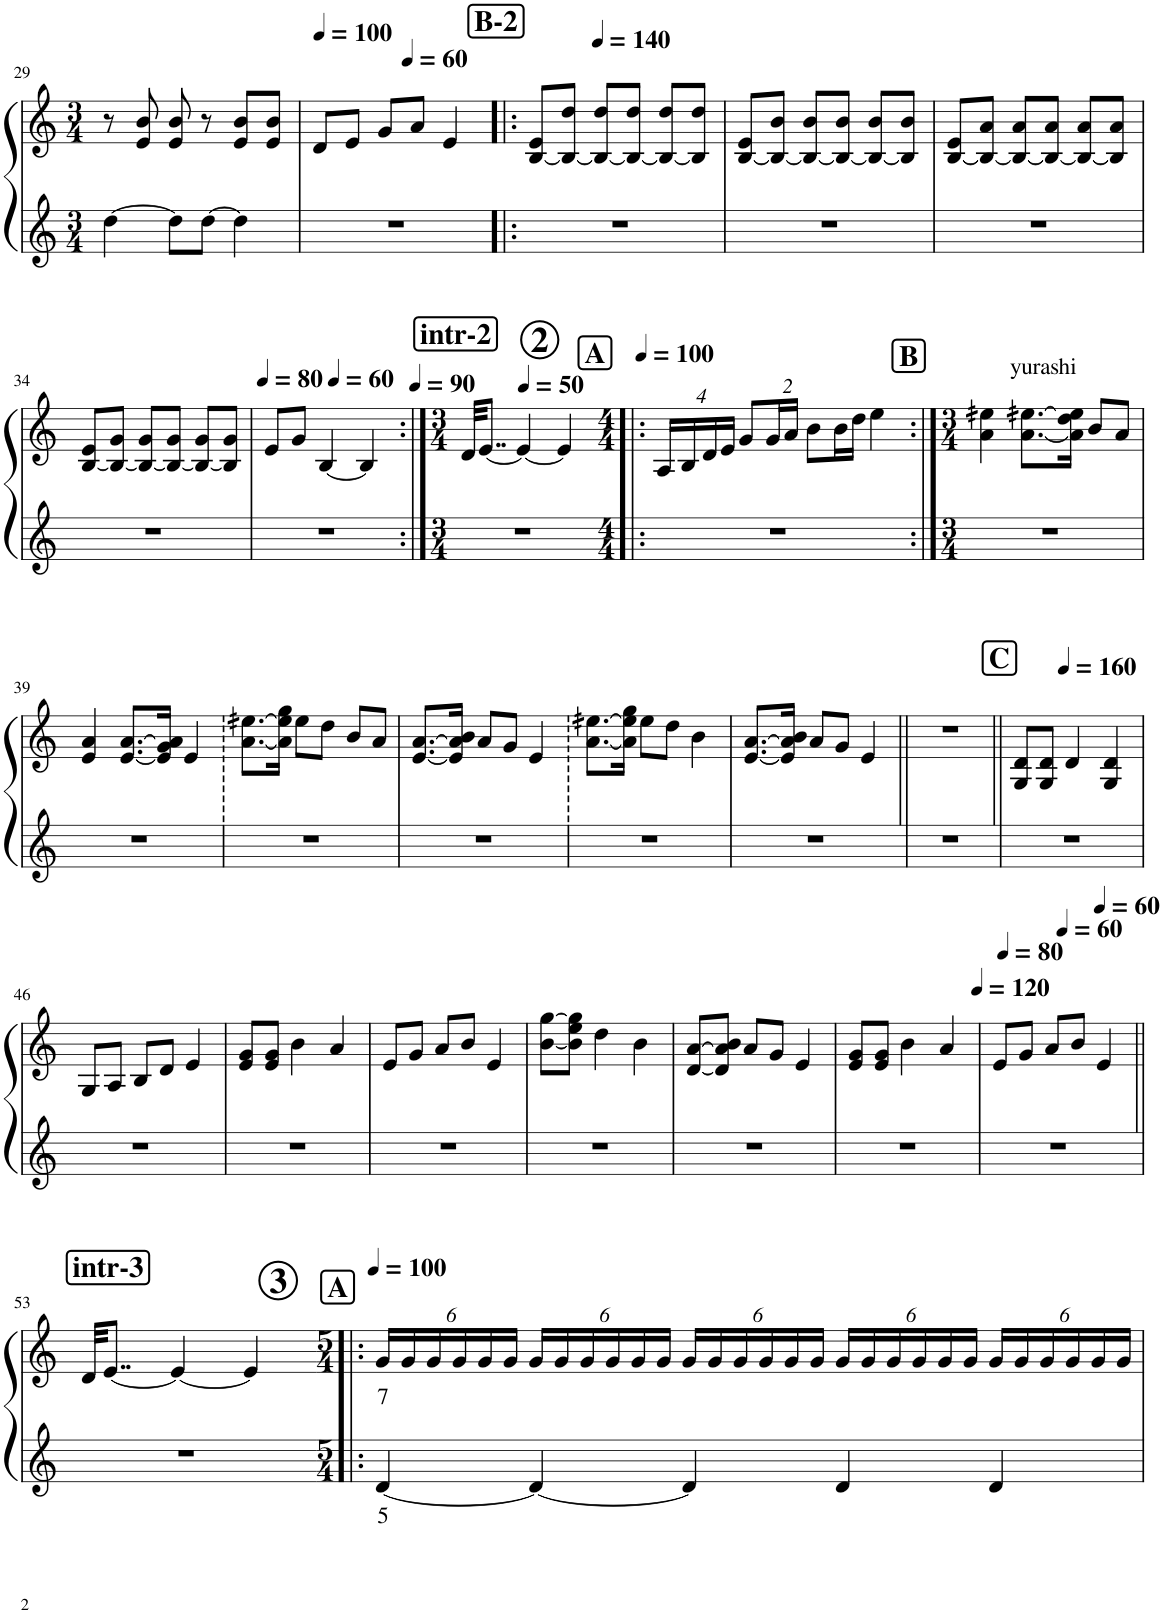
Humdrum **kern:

**kern	**text	**kern	**text
*part1	*part1	*part1	*part1
*staff2	*staff2	*staff1	*staff1
*I"ハープ	*	*	*
!!LO:PB:g=z
*clefG2	*	*clefG2	*
*k[]	*	*k[]	*
*M3/4	*	*M3/4	*
=29	=29	=29	=29
[4dd\	.	8r	.
.	.	8e/ 8b/	.
8dd\L]	.	8e/ 8b/	.
[8dd\J	.	8r	.
4dd\]	.	8e/ 8b/L	.
.	.	8e/ 8b/J	.
=30	=30	=30	=30
*	*	*MM100	*
2.r	.	8d/L	.
.	.	8e/J	.
.	.	8g/L	.
*	*	*MM60	*
.	.	8a/J	.
.	.	4e/	.
=31!|:	=31!|:	=31!|:	=31!|:
!!LO:REH:place=s1:a:B:cj:fs=14:t=B-2
*	*	*MM140	*
2.r	.	[8B/ 8e/L	.
.	.	8B/_ 8dd/J	.
.	.	8B/_ 8dd/L	.
.	.	8B/_ 8dd/J	.
.	.	8B/_ 8dd/L	.
.	.	8B/] 8dd/J	.
=32	=32	=32	=32
2.r	.	[8B/ 8e/L	.
.	.	8B/_ 8b/J	.
.	.	8B/_ 8b/L	.
.	.	8B/_ 8b/J	.
.	.	8B/_ 8b/L	.
.	.	8B/] 8b/J	.
=33	=33	=33	=33
2.r	.	[8B/ 8e/L	.
.	.	8B/_ 8a/J	.
.	.	8B/_ 8a/L	.
.	.	8B/_ 8a/J	.
.	.	8B/_ 8a/L	.
.	.	8B/] 8a/J	.
!!LO:LB:g=z
=34	=34	=34	=34
2.r	.	[8B/ 8e/L	.
.	.	8B/_ 8g/J	.
.	.	8B/_ 8g/L	.
.	.	8B/_ 8g/J	.
.	.	8B/_ 8g/L	.
.	.	8B/] 8g/J	.
=35	=35	=35	=35
*	*	*MM80	*
2.r	.	8e/L	.
.	.	8g/J	.
*	*	*MM60	*
.	.	[4B/	.
.	.	4B/]	.
=36:|!	=36:|!	=36:|!	=36:|!
!!LO:REH:place=s1:a:B:cj:fs=14:t=intr-2
*M3/4	*	*M3/4	*
*	*	*MM90	*
2.r	.	32d/KKL	.
.	.	[8..e/J	.
*	*	*MM50	*
.	.	4e/_	.
.	.	4e/]	.
=37!|:	=37!|:	=37!|:	=37!|:
!!LO:REH:place=s1:a:B:cj:enc=circle:fs=17:t=2
!!LO:REH:place=s1:a:B:cj:fs=14:t=A
*M4/4	*	*M4/4	*
*	*	*MM100	*
1r	.	16A/LL	.
.	.	16B/	.
.	.	16d/	.
.	.	16e/JJ	.
.	.	8g/L	.
.	.	16g/L	.
.	.	16a/JJ	.
.	.	8b\L	.
.	.	16b\L	.
.	.	16dd\JJ	.
.	.	4ee\	.
!!LO:REH:place=s1:a:B:cj:fs=14:t=B
=38:|!	=38:|!	=38:|!	=38:|!
*M3/4	*	*M3/4	*
!	!	!	!LO:LY:a
2.r	.	4a\ 4een\	yurashi
.	.	[8.a\ [8.een\L	.
.	.	16a\] 16dd\ 16ee\]Jk	.
.	.	8b/L	.
.	.	8a/J	.
!!LO:LB:g=z
=39	=39	=39	=39
2.r	.	4e/ 4a/	.
.	.	[8.e/ [8.a/L	.
.	.	16e/] 16g/ 16a/]Jk	.
.	.	4e/	.
=40	=40	=40	=40
2.r	.	[8.a\ [8.een\L	.
.	.	16a\] 16ee\] 16gg\Jk	.
.	.	8ee\L	.
.	.	8dd\J	.
.	.	8b/L	.
.	.	8a/J	.
=41	=41	=41	=41
2.r	.	[8.e/ [8.a/L	.
.	.	16e/] 16a/] 16b/Jk	.
.	.	8a/L	.
.	.	8g/J	.
.	.	4e/	.
=42	=42	=42	=42
2.r	.	[8.a\ [8.een\L	.
.	.	16a\] 16ee\] 16gg\Jk	.
.	.	8ee\L	.
.	.	8dd\J	.
.	.	4b\	.
=43	=43	=43	=43
2.r	.	[8.e/ [8.a/L	.
.	.	16e/] 16a/] 16b/Jk	.
.	.	8a/L	.
.	.	8g/J	.
.	.	4e/	.
=44||	=44||	=44||	=44||
2.r	.	2.r	.
=45||	=45||	=45||	=45||
!!LO:REH:place=s1:a:B:cj:fs=14:t=C
*	*	*MM160	*
2.r	.	8G/ 8d/L	.
.	.	8G/ 8d/J	.
.	.	4d/	.
.	.	4G/ 4d/	.
!!LO:LB:g=z
=46	=46	=46	=46
2.r	.	8G/L	.
.	.	8A/J	.
.	.	8B/L	.
.	.	8d/J	.
.	.	4e/	.
=47	=47	=47	=47
2.r	.	8e/ 8g/L	.
.	.	8e/ 8g/J	.
.	.	4b\	.
.	.	4a/	.
=48	=48	=48	=48
2.r	.	8e/L	.
.	.	8g/J	.
.	.	8a/L	.
.	.	8b/J	.
.	.	4e/	.
=49	=49	=49	=49
2.r	.	[8b\ [8gg\L	.
.	.	8b\] 8ee\ 8gg\]J	.
.	.	4dd\	.
.	.	4b\	.
=50	=50	=50	=50
2.r	.	[8d/ [8a/L	.
.	.	8d/] 8a/] 8b/J	.
.	.	8a/L	.
.	.	8g/J	.
.	.	4e/	.
=51	=51	=51	=51
2.r	.	8e/ 8g/L	.
.	.	8e/ 8g/J	.
.	.	4b\	.
.	.	4a/	.
=52	=52	=52	=52
*	*	*MM120	*
2.r	.	8e/L	.
*	*	*MM80	*
.	.	8g/J	.
*	*	*MM60	*
.	.	8a/L	.
*	*	*MM60	*
.	.	8b/J	.
.	.	4e/	.
!!LO:LB:g=z
!!LO:REH:place=s1:a:B:cj:fs=14:t=intr-3
=53||	=53||	=53||	=53||
2.r	.	32d/KKL	.
.	.	[8..e/J	.
.	.	4e/_	.
.	.	4e/]	.
=54!|:	=54!|:	=54!|:	=54!|:
!!LO:REH:place=s1:a:B:cj:fs=14:t=A
!!LO:REH:place=s1:a:B:cj:enc=circle:fs=17:t=3
*M5/4	*	*M5/4	*
!	!LO:LY:b	!	!
*	*	*Xbrackettup	*
*	*	*MM100	*
!	!	!	!LO:LY:b
[4d/	5	24g/LL	7
.	.	24g/	.
.	.	24g/	.
.	.	24g/	.
.	.	24g/	.
.	.	24g/JJ	.
4d/_	.	24g/LL	.
.	.	24g/	.
.	.	24g/	.
.	.	24g/	.
.	.	24g/	.
.	.	24g/JJ	.
4d/]	.	24g/LL	.
.	.	24g/	.
.	.	24g/	.
.	.	24g/	.
.	.	24g/	.
.	.	24g/JJ	.
4d/	.	24g/LL	.
.	.	24g/	.
.	.	24g/	.
.	.	24g/	.
.	.	24g/	.
.	.	24g/JJ	.
4d/	.	24g/LL	.
.	.	24g/	.
.	.	24g/	.
.	.	24g/	.
.	.	24g/	.
.	.	24g/JJ	.
=	=	=	=
*-	*-	*-	*-
